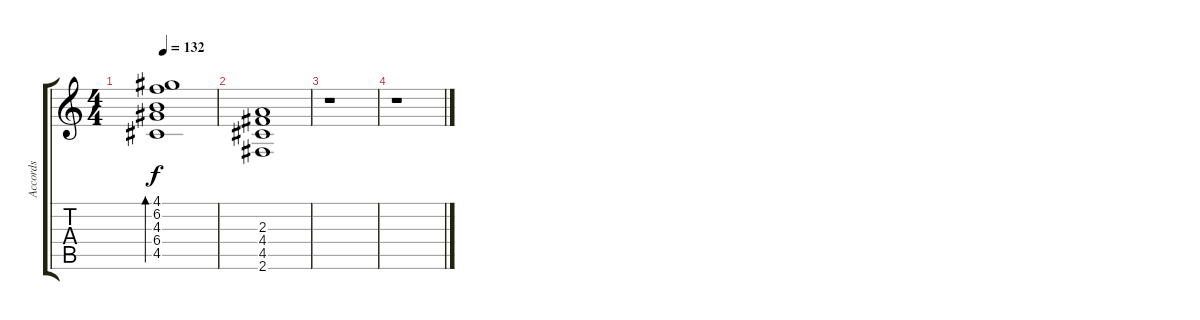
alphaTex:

\track ("Accords" "Accords") {instrument acousticguitarnylon}
\staff {score tabs}
\tuning (E4 B3 G3 D3 A2 E2) {hide}
\ts (4 4)
\tempo 132
\clef g2
\ks c
(4.1 6.2 4.3 6.4 4.5).1{bd 240 dy f} |
(2.3 4.4 4.5 2.6).1 |
r.1 |
r.1
